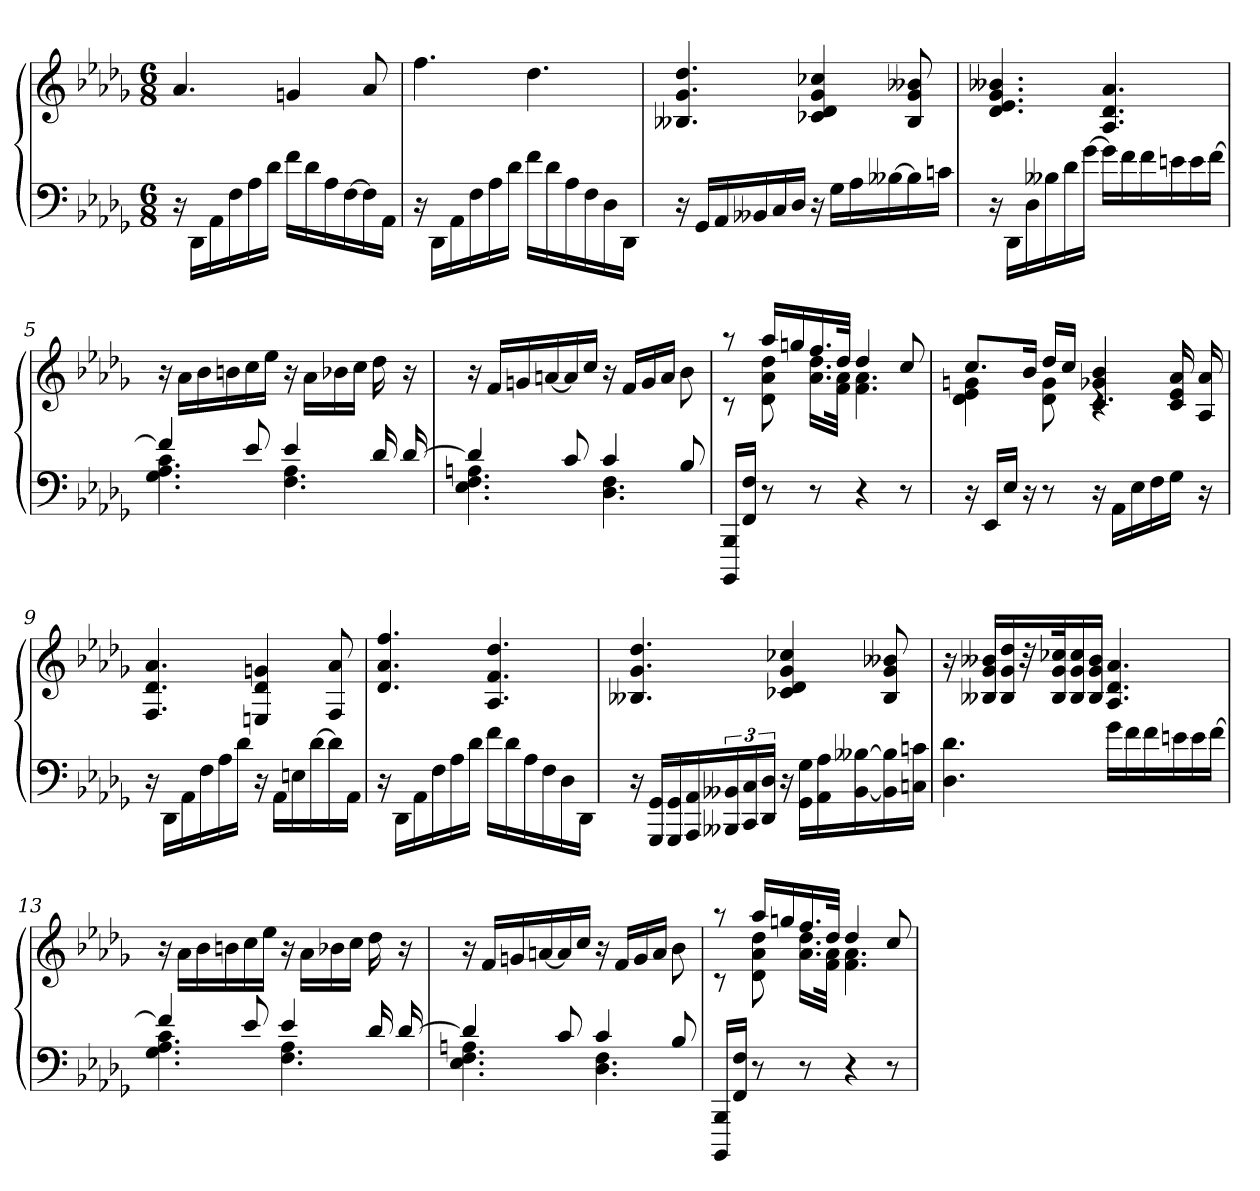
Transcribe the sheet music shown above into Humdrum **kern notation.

**kern	**kern
*part1	*part1
*staff2	*staff1
*clefF4	*clefG2
*k[b-e-a-d-g-]	*k[b-e-a-d-g-]
*D-:	*D-:
*M6/8	*M6/8
=1	=1
16r	4.a-
16DD-LL	.
16AA-	.
16F	.
16A-	.
16d-JJ	.
16fLL	4gn
16d-	.
16A-	.
[16F	.
16F]	8a-
16AA-JJ	.
=2	=2
16r	4.ff
16DD-LL	.
16AA-	.
16F	.
16A-	.
16d-JJ	.
16fLL	4.dd-
16d-	.
16A-	.
16F	.
16D-	.
16DD-JJ	.
=3	=3
16r	4.B--X 4.g- 4.dd-
16GG-LL	.
16AA-	.
16BB--X	.
16C	.
16D-JJ	.
16r	4c-X 4d- 4g- 4cc-X
16G-LL	.
16A-	.
[16B--X	.
16B--]	8B-- 8g- 8b--X
16cnJJ	.
=4	=4
16r	4.d- 4.e- 4.g- 4.b--X
16DD-LL	.
16D-	.
16B--X	.
16d-	.
[16g-JJ	.
16g-LL]	4.A- 4.d- 4.a-
16f	.
16f	.
16en	.
16e	.
[16fJJ	.
=5	=5
*^	*
4f]	4.G- 4.A- 4.c	16r
.	.	16a-LL
.	.	16b-
.	.	16bn
8e-	.	16cc
.	.	16ee-JJ
4e-	4.F 4.A-	16r
.	.	16a-LL
.	.	16b-X
.	.	16ccJJ
16d-	.	16dd-
[16d-	.	16r
=6	=6	=6
4d-]	4.E- 4.F 4.An	16r
.	.	16fLL
.	.	16gn
.	.	[16an
8c	.	16a]
.	.	16ccJJ
4c	4.D- 4.F	16r
.	.	16fLL
.	.	16g
.	.	16aJJ
8B-	.	8b-
*v	*v	*
=7	=7
*	*^
16BBBB- 16BBB-LL	8raa	8rc
16FF 16FJJ	.	.
8r	16aa-LL	8d- 8a- 8dd-
.	16ggn	.
8r	16.ff	16.a- 16.dd-LL
.	32dd-JJk	32f 32a-JJk
4r	4dd-	4.f 4.a-
8r	8cc	.
=8	=8	=8
16r	8.ccL	4d- 4e- 4gn
16EE-LL	.	.
16E-JJ	.	.
16r	16b-Jk	.
8r	16dd-LL	8d- 8g
.	16ccJJ	.
16r	4c 4g-X 4b-	4.rc
16AA-LL	.	.
16E-	.	.
16F	.	.
16G-JJ	16c 16e- 16a-	.
16r	16A- 16a-	.
*	*v	*v
=9	=9
16r	4.F 4.d- 4.a-
16DD-LL	.
16AA-	.
16F	.
16A-	.
16d-JJ	.
16r	4En 4d- 4gn
16AA-LL	.
16En	.
[16d-	.
16d-]	8F 8a-
16AA-JJ	.
=10	=10
16r	4.d- 4.a- 4.ff
16DD-LL	.
16AA-	.
16F	.
16A-	.
16d-JJ	.
16fLL	4.A- 4.f 4.dd-
16d-	.
16A-	.
16F	.
16D-	.
16DD-JJ	.
=11	=11
16r	4.B--X 4.g- 4.dd-
16GGG- 16GG-LL	.
16GGG- 16GG-	.
16AAA- 16AA-	.
24BBB--X 24BB--X	.
24CC 24C	.
24DD- 24D-JJ	.
16r	4c-X 4d- 4g- 4cc-X
16GG- 16G-LL	.
16AA- 16A-	.
[16BB-- [16B--X	.
16BB--] 16B--]	8B-- 8g- 8b--X
16Cn 16cnJJ	.
=12	=12
4.D- 4.d-	16r
.	16B--X 16g- 16b--XLL
.	16B-- 16g- 16dd-
.	32r
.	32B-- 32g- 32cc-XK
.	16B-- 16g- 16cc-
.	16B-- 16g- 16b--JJ
16g-LL	4.A- 4.d- 4.a-
16f	.
16f	.
16en	.
16e	.
[16fJJ	.
=13	=13
*^	*
4f]	4.G- 4.A- 4.c	16r
.	.	16a-LL
.	.	16b-
.	.	16bn
8e-	.	16cc
.	.	16ee-JJ
4e-	4.F 4.A-	16r
.	.	16a-LL
.	.	16b-X
.	.	16ccJJ
16d-	.	16dd-
[16d-	.	16r
=14	=14	=14
4d-]	4.E- 4.F 4.An	16r
.	.	16fLL
.	.	16gn
.	.	[16an
8c	.	16a]
.	.	16ccJJ
4c	4.D- 4.F	16r
.	.	16fLL
.	.	16g
.	.	16aJJ
8B-	.	8b-
*v	*v	*
=15	=15
*	*^
16BBBB- 16BBB-LL	8raa	8rc
16FF 16FJJ	.	.
8r	16aa-LL	8d- 8a- 8dd-
.	16ggn	.
8r	16.ff	16.a- 16.dd-LL
.	32dd-JJk	32f 32a-JJk
4r	4dd-	4.f 4.a-
8r	8cc	.
*	*v	*v
=	=
*-	*-
